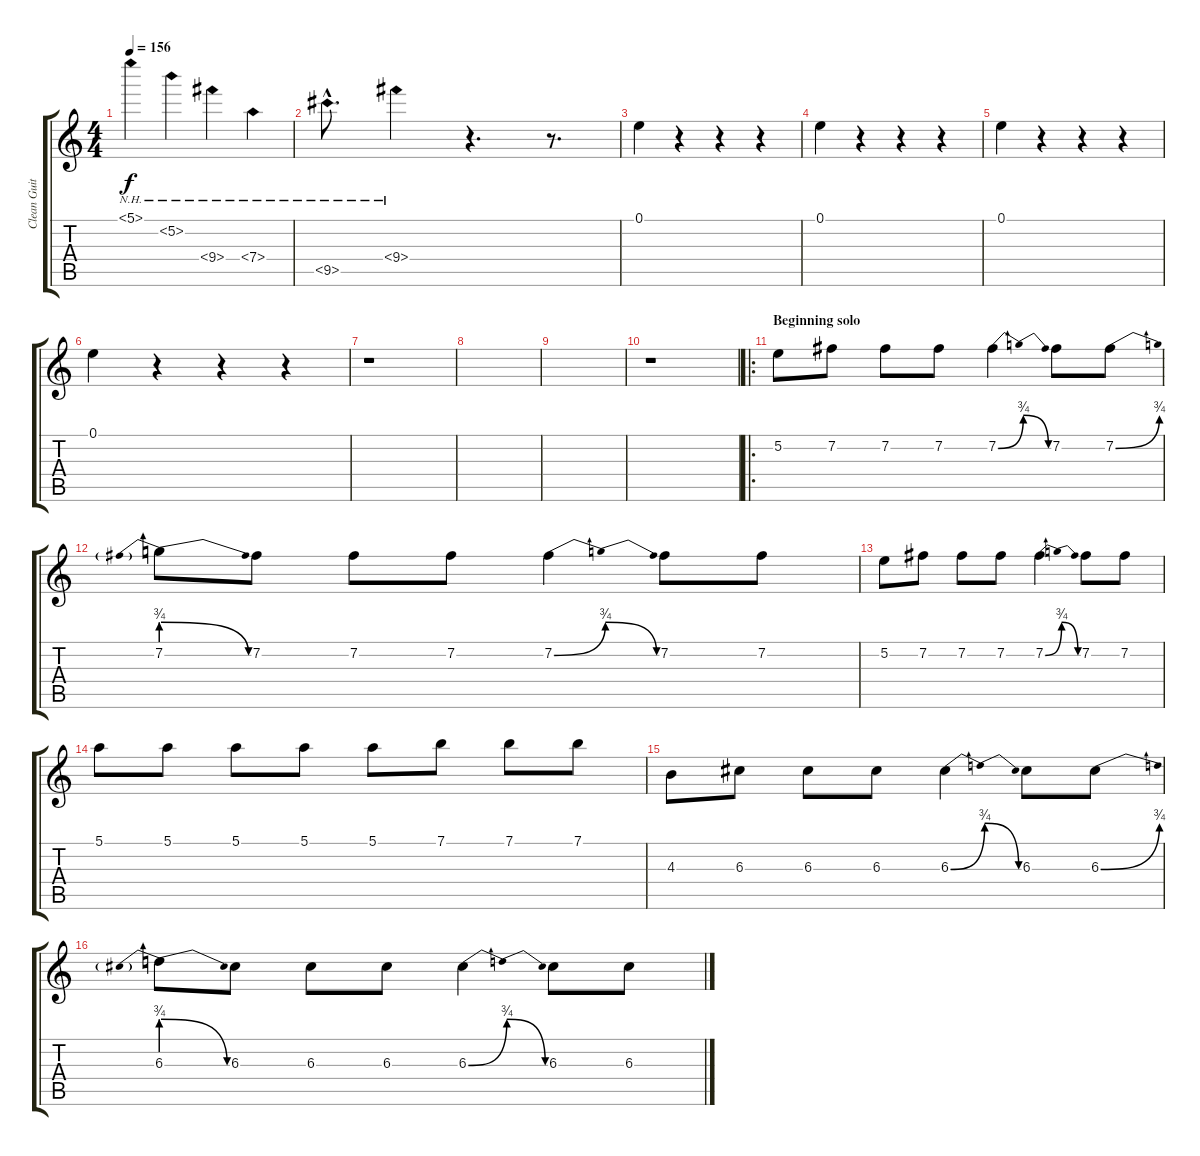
\track ("Clean Guitar 1" "Clean Guit") {instrument electricguitarclean}
\staff {score tabs}
\tuning (E4 B3 G3 D3 A2 D2) {hide}
\ts (4 4)
\tempo 156
\clef g2
\ks c
5.1{nh}.4{dy f instrument electricguitarclean} 5.2{nh}.4 9.4{nh}.4 7.4{nh}.4 |
9.5{nh hac}.8{d} 9.4{nh}.4 r.4{d} r.8{d} |
0.1.4 r.4 r.4 r.4 |
0.1.4 r.4 r.4 r.4 |
0.1.4 r.4 r.4 r.4 |
0.1.4 r.4 r.4 r.4 |
r.1 |
|
|
r.1 |
\ro
\section ("" "Beginning solo")
5.2.8 7.2.8 7.2.8 7.2.8 7.2{be (bendrelease 0 0 15 3 15 3 60 0)}.4 7.2.8 7.2{be (bend 0 0 60 3)}.8 |
7.2{be (prebendrelease 0 3 60 0)}.8 7.2.8 7.2.8 7.2.8 7.2{be (bendrelease 0 0 15 3 15 3 60 0)}.4 7.2.8 7.2.8 |
5.2.8 7.2.8 7.2.8 7.2.8 7.2{be (bendrelease 0 0 15 3 15 3 60 0)}.4 7.2.8 7.2.8 |
5.1.8 5.1.8 5.1.8 5.1.8 5.1.8 7.1.8 7.1.8 7.1.8 |
4.3.8 6.3.8 6.3.8 6.3.8 6.3{be (bendrelease 0 0 15 3 15 3 60 0)}.4 6.3.8 6.3{be (bend 0 0 60 3)}.8 |
6.3{be (prebendrelease 0 3 60 0)}.8 6.3.8 6.3.8 6.3.8 6.3{be (bendrelease 0 0 15 3 15 3 60 0)}.4 6.3.8 6.3.8
